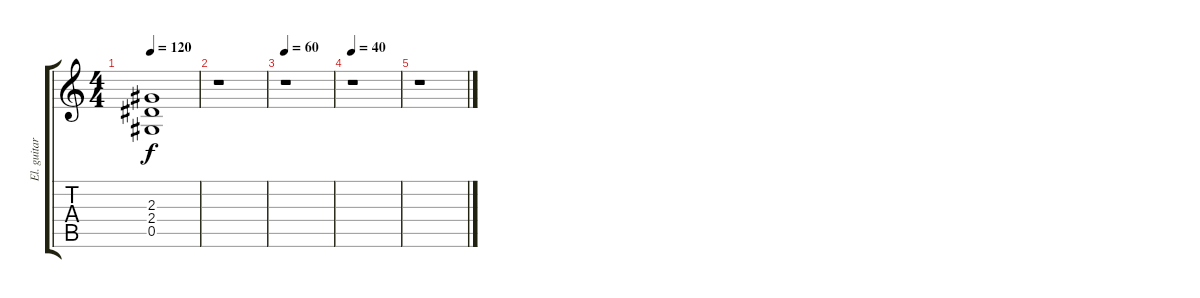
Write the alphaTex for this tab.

\track ("El. guitar" "El. guitar") {instrument distortionguitar}
\staff {score tabs}
\tuning (Eb4 Bb3 Gb3 Db3 Ab2 Eb2) {hide}
\ts (4 4)
\tempo 120
\clef g2
\ks c
(2.3{t} 2.4{t} 0.5{t}).1{dy f} |
r.1 |
\tempo 60
r.1 |
\tempo 40
r.1 |
r.1
